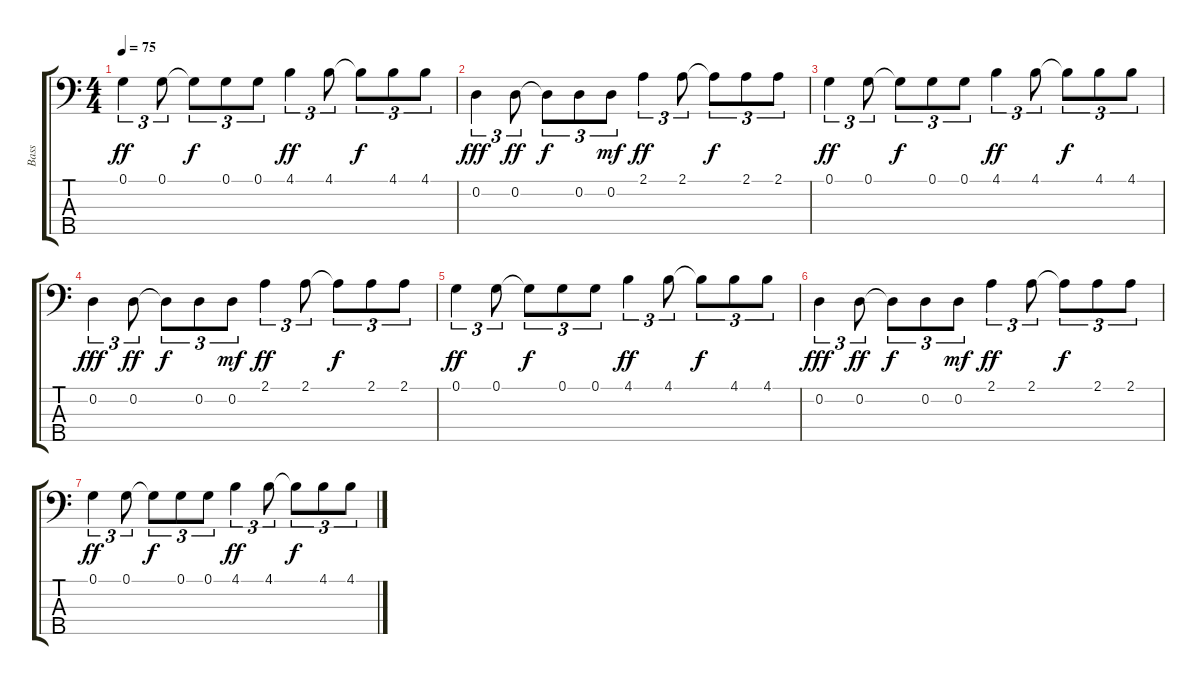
\track ("Bass" "Bass") {instrument electricbassfinger}
\staff {score tabs}
\tuning (G2 D2 A1 E1 B0) {hide}
\ts (4 4)
\tempo 75
\clef f4
\ks c
0.1.4{tu (3 2) dy ff} 0.1.8{tu (3 2)} 0.1{t}.8{tu (3 2) dy f} 0.1.8{tu (3 2)} 0.1.8{tu (3 2)} 4.1.4{tu (3 2) dy ff} 4.1.8{tu (3 2)} 4.1{t}.8{tu (3 2) dy f} 4.1.8{tu (3 2)} 4.1.8{tu (3 2)} |
0.2.4{tu (3 2) dy fff} 0.2.8{tu (3 2) dy ff} 0.2{t}.8{tu (3 2) dy f} 0.2.8{tu (3 2)} 0.2.8{tu (3 2) dy mf} 2.1.4{tu (3 2) dy ff} 2.1.8{tu (3 2)} 2.1{t}.8{tu (3 2) dy f} 2.1.8{tu (3 2)} 2.1.8{tu (3 2)} |
0.1.4{tu (3 2) dy ff} 0.1.8{tu (3 2)} 0.1{t}.8{tu (3 2) dy f} 0.1.8{tu (3 2)} 0.1.8{tu (3 2)} 4.1.4{tu (3 2) dy ff} 4.1.8{tu (3 2)} 4.1{t}.8{tu (3 2) dy f} 4.1.8{tu (3 2)} 4.1.8{tu (3 2)} |
0.2.4{tu (3 2) dy fff volume 0} 0.2.8{tu (3 2) dy ff} 0.2{t}.8{tu (3 2) dy f} 0.2.8{tu (3 2)} 0.2.8{tu (3 2) dy mf} 2.1.4{tu (3 2) dy ff} 2.1.8{tu (3 2)} 2.1{t}.8{tu (3 2) dy f} 2.1.8{tu (3 2)} 2.1.8{tu (3 2)} |
0.1.4{tu (3 2) dy ff} 0.1.8{tu (3 2)} 0.1{t}.8{tu (3 2) dy f} 0.1.8{tu (3 2)} 0.1.8{tu (3 2)} 4.1.4{tu (3 2) dy ff} 4.1.8{tu (3 2)} 4.1{t}.8{tu (3 2) dy f} 4.1.8{tu (3 2)} 4.1.8{tu (3 2)} |
0.2.4{tu (3 2) dy fff} 0.2.8{tu (3 2) dy ff} 0.2{t}.8{tu (3 2) dy f} 0.2.8{tu (3 2)} 0.2.8{tu (3 2) dy mf} 2.1.4{tu (3 2) dy ff} 2.1.8{tu (3 2)} 2.1{t}.8{tu (3 2) dy f} 2.1.8{tu (3 2)} 2.1.8{tu (3 2)} |
0.1.4{tu (3 2) dy ff} 0.1.8{tu (3 2)} 0.1{t}.8{tu (3 2) dy f} 0.1.8{tu (3 2)} 0.1.8{tu (3 2)} 4.1.4{tu (3 2) dy ff} 4.1.8{tu (3 2)} 4.1{t}.8{tu (3 2) dy f} 4.1.8{tu (3 2)} 4.1.8{tu (3 2)}
